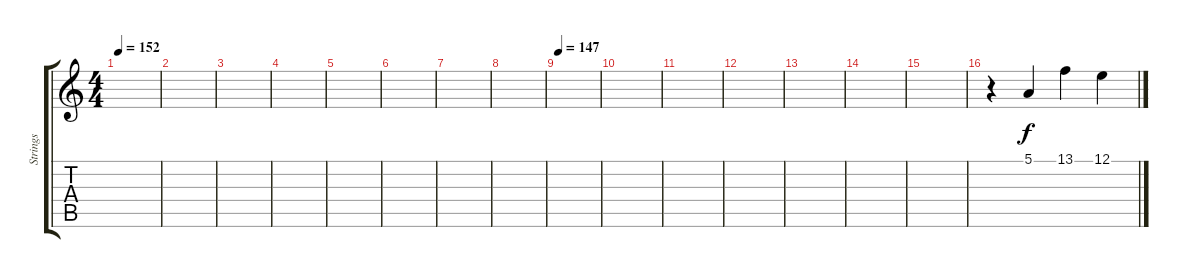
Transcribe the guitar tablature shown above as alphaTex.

\track ("Strings" "Strings") {instrument stringensemble1}
\staff {score tabs}
\tuning (E4 B3 G3 D3 A2 E2) {hide}
\ts (4 4)
\tempo 152
\clef g2
\ks c
|
|
|
|
|
|
|
|
\tempo 147
|
|
|
|
|
|
|
r.4 5.1.4 13.1.4 12.1.4
